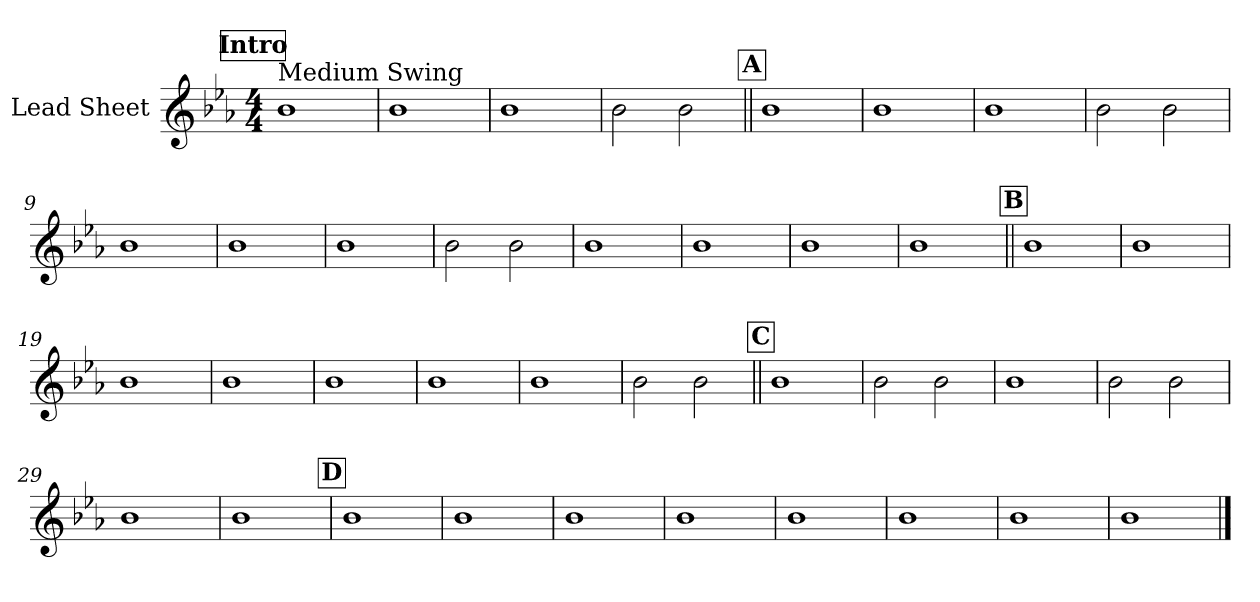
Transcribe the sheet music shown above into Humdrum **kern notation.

**kern
*part1
*staff1
*I"Lead Sheet
*clefG2
*k[b-e-a-]
*E-:
*M4/4
!!LO:REH:place=s1:a:fs=14:t=Intro
=1
!LO:TX:a:t=Medium Swing
1b-
=2
1b-
=3
1b-
=4
2b-\
2b-\
!!LO:LB:g=z
!!LO:REH:place=s1:a:fs=14:t=A
=5||
1b-
=6
1b-
=7
1b-
=8
2b-\
2b-\
!!LO:LB:g=z
=9
1b-
=10
1b-
=11
1b-
=12
2b-\
2b-\
!!LO:LB:g=z
=13
1b-
=14
1b-
=15
1b-
=16
1b-
!!LO:LB:g=z
!!LO:REH:place=s1:a:fs=14:t=B
=17||
1b-
=18
1b-
=19
1b-
=20
1b-
!!LO:LB:g=z
=21
1b-
=22
1b-
=23
1b-
=24
2b-\
2b-\
!!LO:LB:g=z
!!LO:REH:place=s1:a:fs=14:t=C
=25||
1b-
=26
2b-\
2b-\
=27
1b-
=28
2b-\
2b-\
!!LO:LB:g=z
=29
1b-
=30
1b-
!!LO:REH:place=s1:a:fs=14:t=D
=31
1b-
=32
1b-
=33
1b-
=34
1b-
!!LO:LB:g=z
=35
1b-
=36
1b-
=37
1b-
=38
1b-
==
*-
